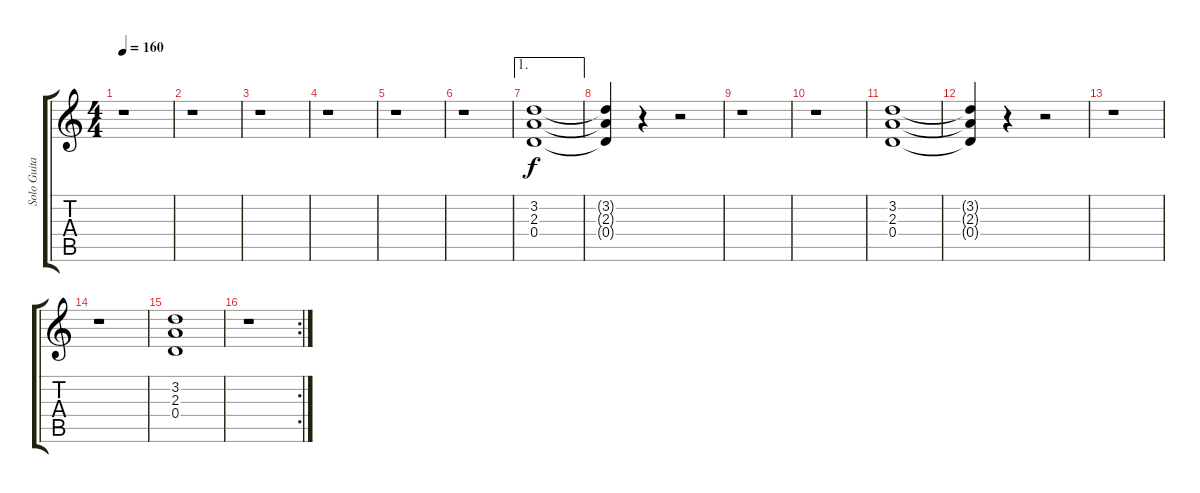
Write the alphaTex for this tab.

\track ("Solo Guitar" "Solo Guita") {instrument distortionguitar}
\staff {score tabs}
\tuning (E4 B3 G3 D3 A2 E2) {hide}
\ts (4 4)
\tempo 160
\clef g2
\ks c
r.1{dy f} |
r.1 |
r.1 |
r.1 |
r.1 |
r.1 |
\ae 1
(3.2 2.3 0.4).1 |
(3.2{t} 2.3{t} 0.4{t}).4 r.4 r.2 |
r.1 |
r.1 |
(3.2 2.3 0.4).1 |
(3.2{t} 2.3{t} 0.4{t}).4 r.4 r.2 |
r.1 |
r.1 |
(3.2 2.3 0.4).1 |
\rc 2
r.1
